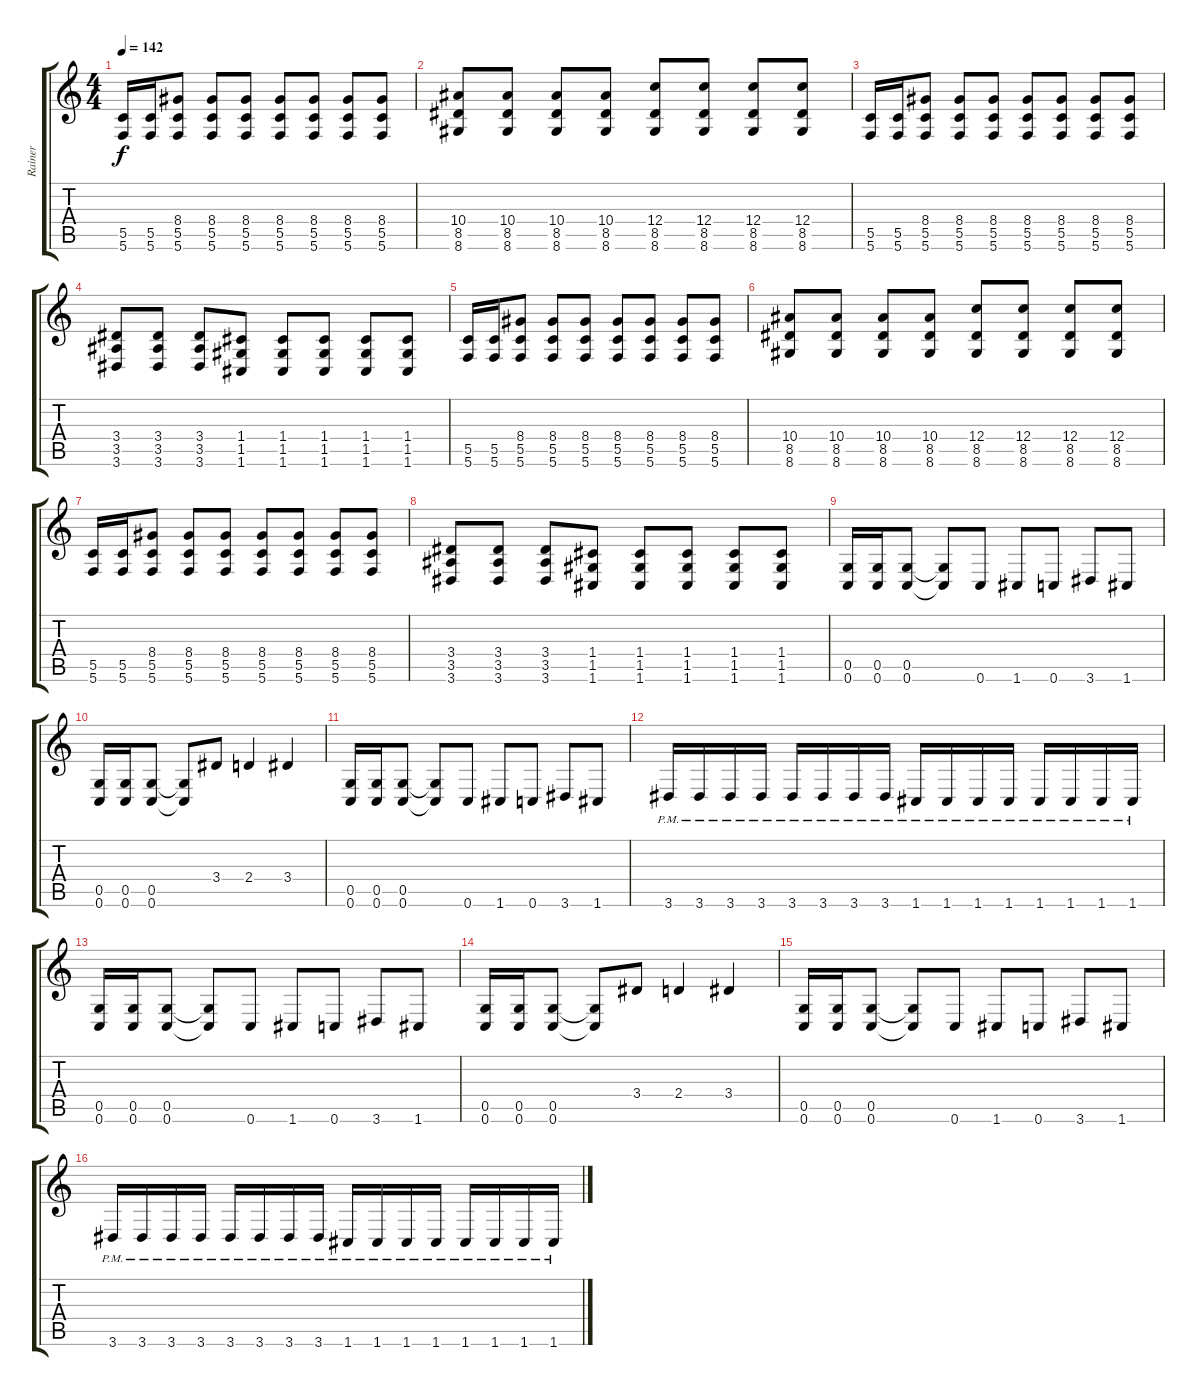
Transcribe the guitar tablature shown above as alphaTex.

\track ("Rainer" "Rainer") {instrument distortionguitar}
\staff {score tabs}
\tuning (D4 A3 F3 C3 G2 C2) {hide}
\ts (4 4)
\tempo 142
\clef g2
\ks c
(5.5 5.6).16{dy f} (5.5 5.6).16 (8.4 5.5 5.6).8 (8.4 5.5 5.6).8 (8.4 5.5 5.6).8 (8.4 5.5 5.6).8 (8.4 5.5 5.6).8 (8.4 5.5 5.6).8 (8.4 5.5 5.6).8 |
(10.4 8.5 8.6).8 (10.4 8.5 8.6).8 (10.4 8.5 8.6).8 (10.4 8.5 8.6).8 (12.4 8.5 8.6).8 (12.4 8.5 8.6).8 (12.4 8.5 8.6).8 (12.4 8.5 8.6).8 |
(5.5 5.6).16 (5.5 5.6).16 (8.4 5.5 5.6).8 (8.4 5.5 5.6).8 (8.4 5.5 5.6).8 (8.4 5.5 5.6).8 (8.4 5.5 5.6).8 (8.4 5.5 5.6).8 (8.4 5.5 5.6).8 |
(3.4 3.5 3.6).8 (3.4 3.5 3.6).8 (3.4 3.5 3.6).8 (1.4 1.5 1.6).8 (1.4 1.5 1.6).8 (1.4 1.5 1.6).8 (1.4 1.5 1.6).8 (1.4 1.5 1.6).8 |
(5.5 5.6).16 (5.5 5.6).16 (8.4 5.5 5.6).8 (8.4 5.5 5.6).8 (8.4 5.5 5.6).8 (8.4 5.5 5.6).8 (8.4 5.5 5.6).8 (8.4 5.5 5.6).8 (8.4 5.5 5.6).8 |
(10.4 8.5 8.6).8 (10.4 8.5 8.6).8 (10.4 8.5 8.6).8 (10.4 8.5 8.6).8 (12.4 8.5 8.6).8 (12.4 8.5 8.6).8 (12.4 8.5 8.6).8 (12.4 8.5 8.6).8 |
(5.5 5.6).16 (5.5 5.6).16 (8.4 5.5 5.6).8 (8.4 5.5 5.6).8 (8.4 5.5 5.6).8 (8.4 5.5 5.6).8 (8.4 5.5 5.6).8 (8.4 5.5 5.6).8 (8.4 5.5 5.6).8 |
(3.4 3.5 3.6).8 (3.4 3.5 3.6).8 (3.4 3.5 3.6).8 (1.4 1.5 1.6).8 (1.4 1.5 1.6).8 (1.4 1.5 1.6).8 (1.4 1.5 1.6).8 (1.4 1.5 1.6).8 |
(0.5 0.6).16 (0.5 0.6).16 (0.5 0.6).8 (0.5{t} 0.6{t}).8 0.6.8 1.6.8 0.6.8 3.6.8 1.6.8 |
(0.5 0.6).16 (0.5 0.6).16 (0.5 0.6).8 (0.5{t} 0.6{t}).8 3.4.8 2.4.4 3.4.4 |
(0.5 0.6).16 (0.5 0.6).16 (0.5 0.6).8 (0.5{t} 0.6{t}).8 0.6.8 1.6.8 0.6.8 3.6.8 1.6.8 |
3.6{pm}.16 3.6{pm}.16 3.6{pm}.16 3.6{pm}.16 3.6{pm}.16 3.6{pm}.16 3.6{pm}.16 3.6{pm}.16 1.6{pm}.16 1.6{pm}.16 1.6{pm}.16 1.6{pm}.16 1.6{pm}.16 1.6{pm}.16 1.6{pm}.16 1.6{pm}.16 |
(0.5 0.6).16 (0.5 0.6).16 (0.5 0.6).8 (0.5{t} 0.6{t}).8 0.6.8 1.6.8 0.6.8 3.6.8 1.6.8 |
(0.5 0.6).16 (0.5 0.6).16 (0.5 0.6).8 (0.5{t} 0.6{t}).8 3.4.8 2.4.4 3.4.4 |
(0.5 0.6).16 (0.5 0.6).16 (0.5 0.6).8 (0.5{t} 0.6{t}).8 0.6.8 1.6.8 0.6.8 3.6.8 1.6.8 |
3.6{pm}.16 3.6{pm}.16 3.6{pm}.16 3.6{pm}.16 3.6{pm}.16 3.6{pm}.16 3.6{pm}.16 3.6{pm}.16 1.6{pm}.16 1.6{pm}.16 1.6{pm}.16 1.6{pm}.16 1.6{pm}.16 1.6{pm}.16 1.6{pm}.16 1.6{pm}.16
